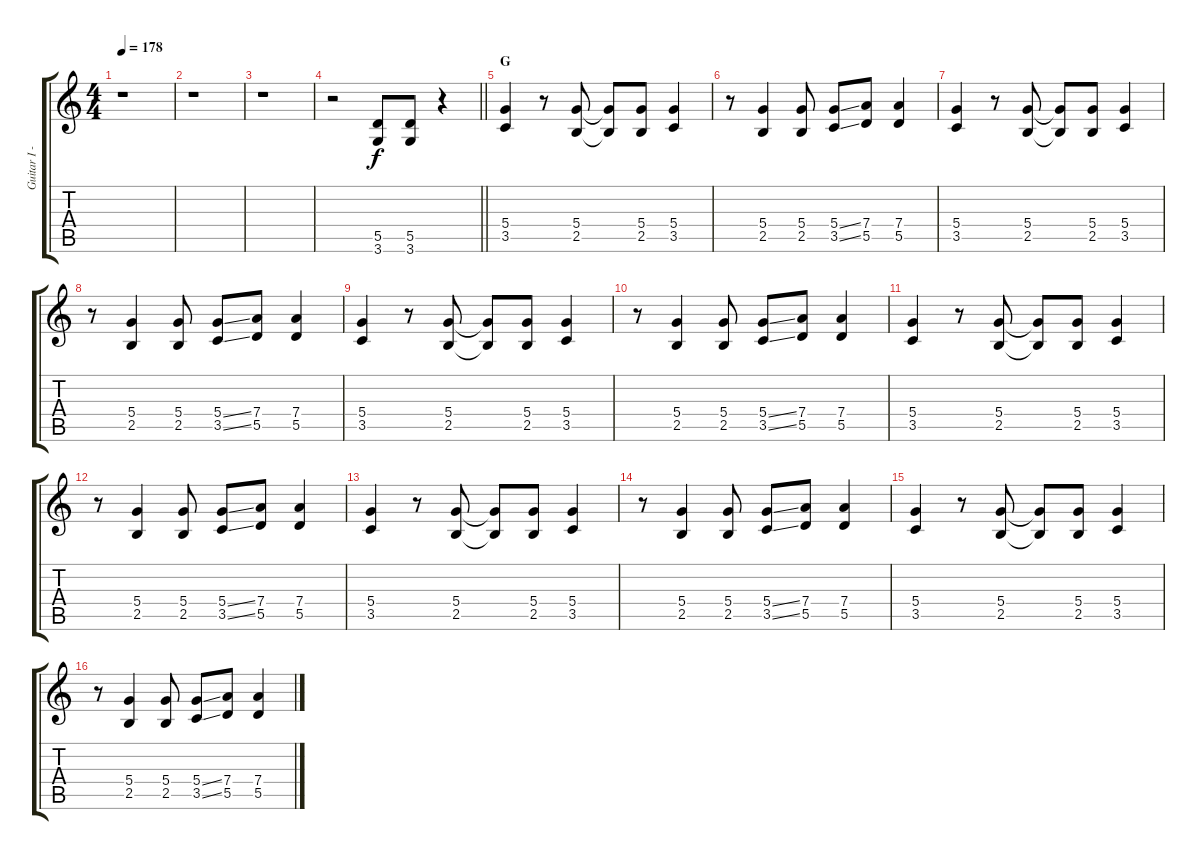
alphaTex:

\track ("Guitar I - Gotoh" "Guitar I -") {instrument distortionguitar}
\staff {score tabs}
\tuning (E4 B3 G3 D3 A2 E2) {hide}
\ts (4 4)
\tempo 178
\clef g2
\ks c
r.1{dy f} |
r.1 |
r.1 |
\barLineRight lightlight
r.2 (5.5 3.6).8 (5.5 3.6).8 r.4 |
\section ("" "G")
(5.4 3.5).4 r.8 (5.4 2.5).8 (5.4{t} 2.5{t}).8 (5.4 2.5).8 (5.4 3.5).4 |
r.8 (5.4 2.5).4 (5.4 2.5).8 (5.4{ss} 3.5{ss}).8 (7.4 5.5).8 (7.4 5.5).4 |
(5.4 3.5).4 r.8 (5.4 2.5).8 (5.4{t} 2.5{t}).8 (5.4 2.5).8 (5.4 3.5).4 |
r.8 (5.4 2.5).4 (5.4 2.5).8 (5.4{ss} 3.5{ss}).8 (7.4 5.5).8 (7.4 5.5).4 |
(5.4 3.5).4 r.8 (5.4 2.5).8 (5.4{t} 2.5{t}).8 (5.4 2.5).8 (5.4 3.5).4 |
r.8 (5.4 2.5).4 (5.4 2.5).8 (5.4{ss} 3.5{ss}).8 (7.4 5.5).8 (7.4 5.5).4 |
(5.4 3.5).4 r.8 (5.4 2.5).8 (5.4{t} 2.5{t}).8 (5.4 2.5).8 (5.4 3.5).4 |
r.8 (5.4 2.5).4 (5.4 2.5).8 (5.4{ss} 3.5{ss}).8 (7.4 5.5).8 (7.4 5.5).4 |
(5.4 3.5).4 r.8 (5.4 2.5).8 (5.4{t} 2.5{t}).8 (5.4 2.5).8 (5.4 3.5).4 |
r.8 (5.4 2.5).4 (5.4 2.5).8 (5.4{ss} 3.5{ss}).8 (7.4 5.5).8 (7.4 5.5).4 |
(5.4 3.5).4 r.8 (5.4 2.5).8 (5.4{t} 2.5{t}).8 (5.4 2.5).8 (5.4 3.5).4 |
r.8 (5.4 2.5).4 (5.4 2.5).8 (5.4{ss} 3.5{ss}).8 (7.4 5.5).8 (7.4 5.5).4
